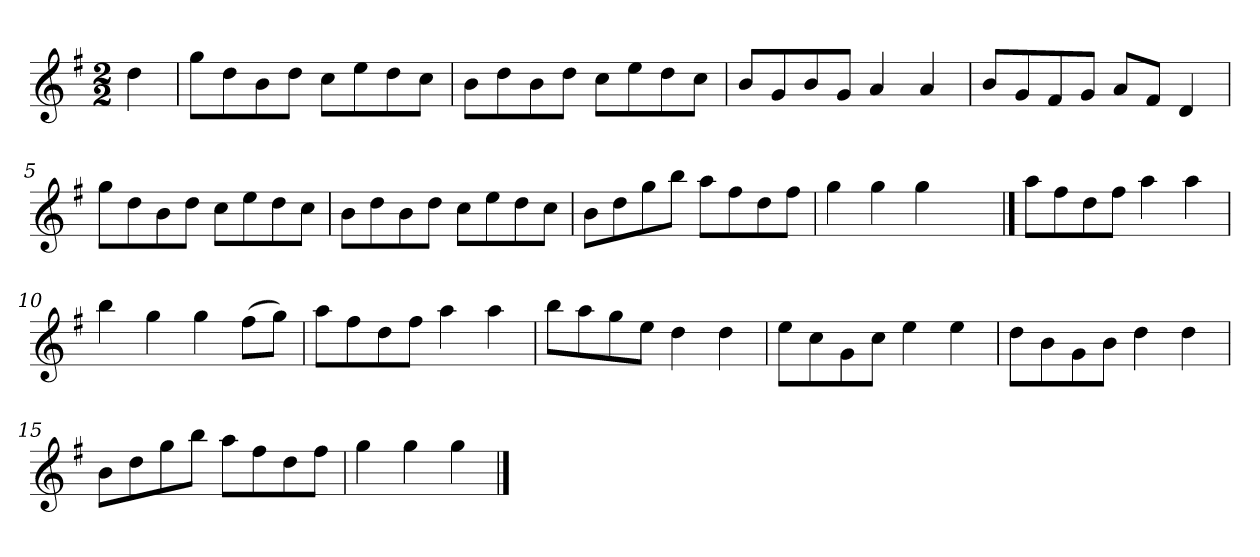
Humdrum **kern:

**kern
*part1
*staff1
*clefG2
*k[f#]
*G:
*M2/2
*MM120
=
4dd
=1
8gg\L
8dd\
8b\
8dd\J
8cc\L
8ee\
8dd\
8cc\J
=2
8b\L
8dd\
8b\
8dd\J
8cc\L
8ee\
8dd\
8cc\J
=3
8b/L
8g/
8b/
8g/J
4a
4a
=4
8b/L
8g/
8f#/
8g/J
8a/L
8f#/J
4d
=5
8gg\L
8dd\
8b\
8dd\J
8cc\L
8ee\
8dd\
8cc\J
=6
8b\L
8dd\
8b\
8dd\J
8cc\L
8ee\
8dd\
8cc\J
=7
8b\L
8dd\
8gg\
8bb\J
8aa\L
8ff#\
8dd\
8ff#\J
=8
4gg
4gg
4gg
4ryy
==9
8aa\L
8ff#\
8dd\
8ff#\J
4aa
4aa
=10
4bb
4gg
4gg
(8ff#\L
8gg\J)
=11
8aa\L
8ff#\
8dd\
8ff#\J
4aa
4aa
=12
8bb\L
8aa\
8gg\
8ee\J
4dd
4dd
=13
8ee\L
8cc\
8g\
8cc\J
4ee
4ee
=14
8dd\L
8b\
8g\
8b\J
4dd
4dd
=15
8b\L
8dd\
8gg\
8bb\J
8aa\L
8ff#\
8dd\
8ff#\J
=16
4gg
4gg
4gg
==
*-
